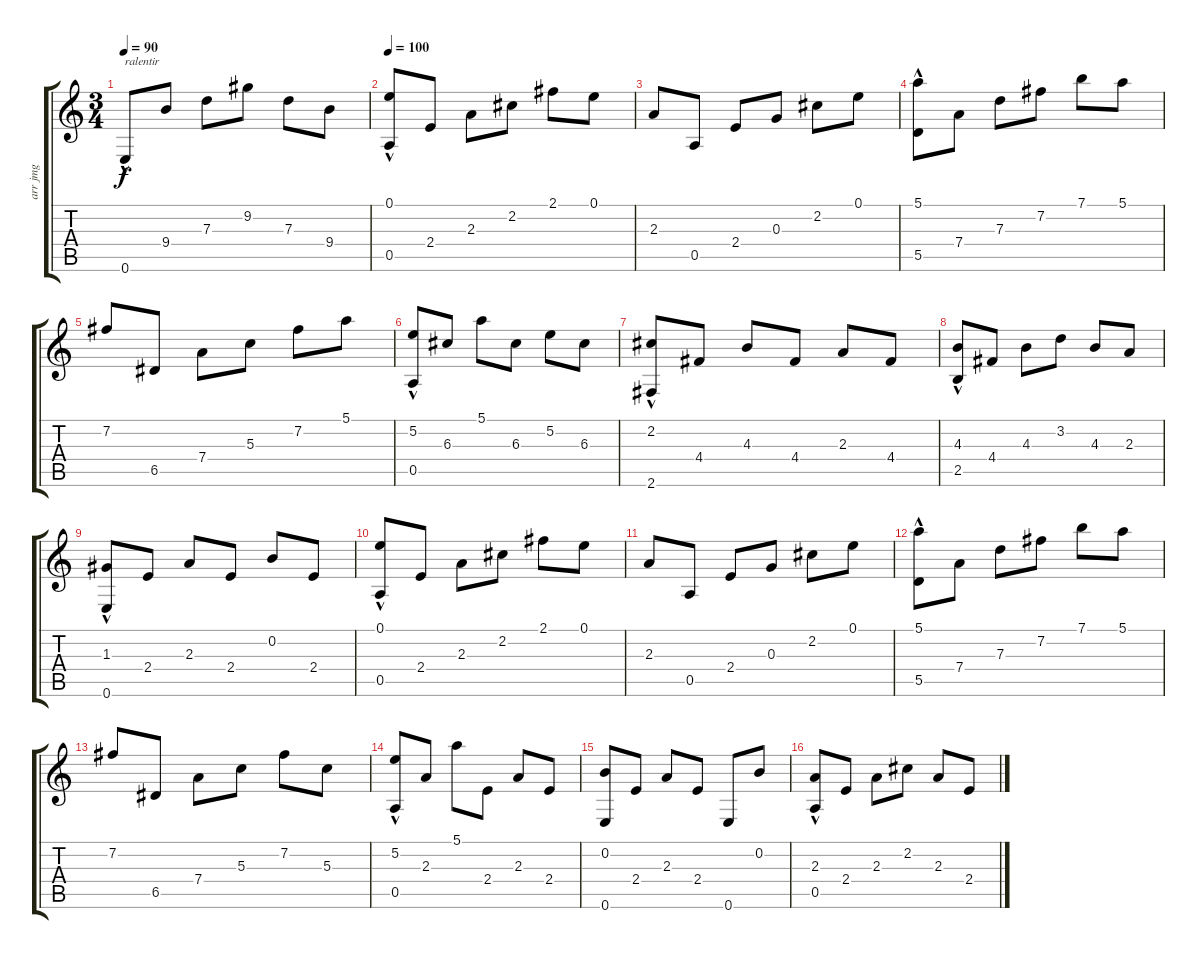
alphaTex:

\track ("arr jmg" "arr jmg") {instrument acousticguitarnylon}
\staff {score tabs}
\tuning (E4 B3 G3 D3 A2 E2) {hide}
\ts (3 4)
\tempo 90
\clef g2
\ks c
0.6{hac}.8{txt "ralentir" dy f} 9.4.8 7.3.8 9.2.8 7.3.8 9.4.8 |
\tempo 100
(0.1 0.5{hac}).8 2.4.8 2.3.8 2.2.8 2.1.8 0.1.8 |
2.3.8 0.5.8 2.4.8 0.3.8 2.2.8 0.1.8 |
(5.1 5.5{hac}).8 7.4.8 7.3.8 7.2.8 7.1.8 5.1.8 |
7.2.8 6.5.8 7.4.8 5.3.8 7.2.8 5.1.8 |
(5.2 0.5{hac}).8 6.3.8 5.1.8 6.3.8 5.2.8 6.3.8 |
(2.2 2.6{hac}).8 4.4.8 4.3.8 4.4.8 2.3.8 4.4.8 |
(4.3 2.5{hac}).8 4.4.8 4.3.8 3.2.8 4.3.8 2.3.8 |
(1.3 0.6{hac}).8 2.4.8 2.3.8 2.4.8 0.2.8 2.4.8 |
(0.1 0.5{hac}).8 2.4.8 2.3.8 2.2.8 2.1.8 0.1.8 |
2.3.8 0.5.8 2.4.8 0.3.8 2.2.8 0.1.8 |
(5.1 5.5{hac}).8 7.4.8 7.3.8 7.2.8 7.1.8 5.1.8 |
7.2.8 6.5.8 7.4.8 5.3.8 7.2.8 5.3.8 |
(5.2 0.5{hac}).8 2.3.8 5.1.8 2.4.8 2.3.8 2.4.8 |
(0.2 0.6).8 2.4.8 2.3.8 2.4.8 0.6.8 0.2.8 |
(2.3 0.5{hac}).8 2.4.8 2.3.8 2.2.8 2.3.8 2.4.8
